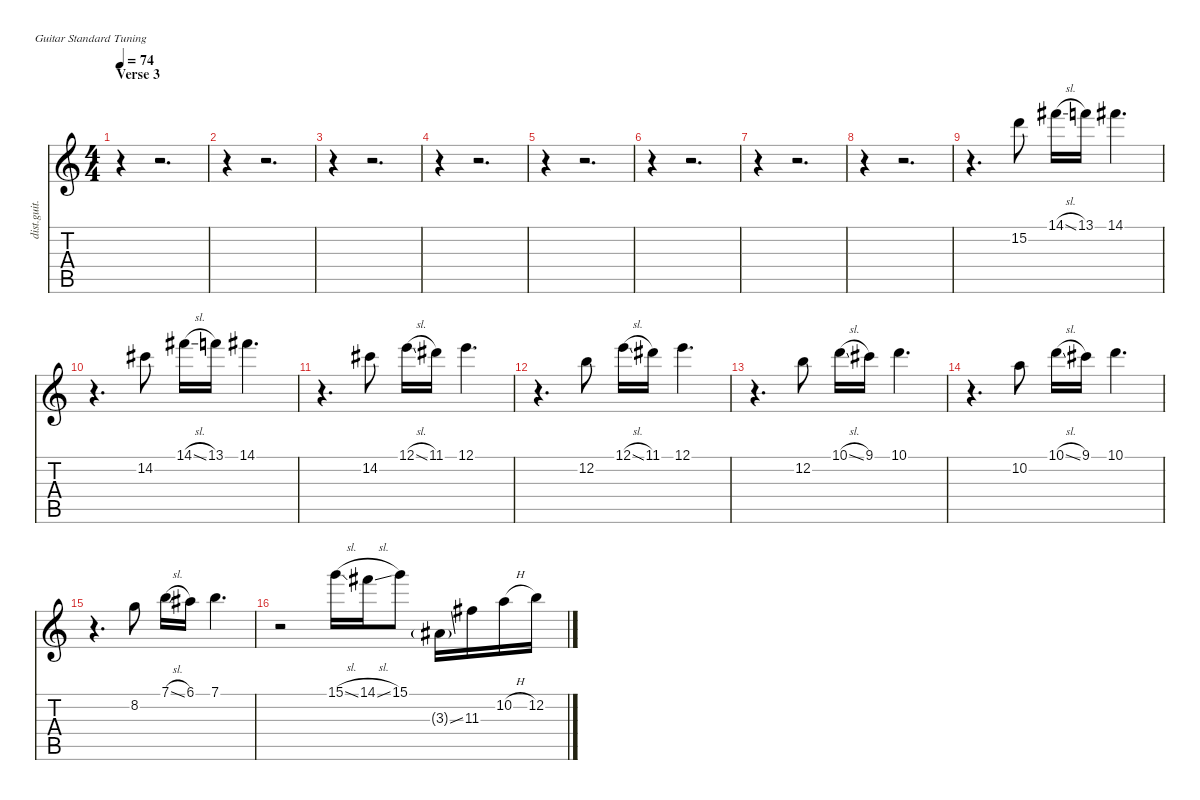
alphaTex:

\defaultSystemsLayout 4
\hideDynamics
\bracketExtendMode nobrackets
\otherSystemsTrackNameOrientation horizontal
\track ("Solo Guitar #1" "dist.guit.") {instrument distortionguitar}
\staff {score tabs}
\tuning (E4 B3 G3 D3 A2 E2)
\ts (4 4)
\section ("" "Verse 3")
\tempo 74
\clef g2
\ks c
r.4{dy f} r.2{d} |
r.4 r.2{d} |
r.4 r.2{d} |
r.4 r.2{d} |
r.4 r.2{d} |
r.4 r.2{d} |
r.4 r.2{d} |
r.4 r.2{d} |
r.4{d} 15.2.8 14.1{sl acc #}.16 13.1.16 14.1{acc #}.4{d} |
r.4{d} 14.2{acc #}.8 14.1{sl acc #}.16 13.1.16 14.1{acc #}.4{d} |
r.4{d} 14.2{acc #}.8 12.1{sl}.16 11.1{acc #}.16 12.1.4{d} |
r.4{d} 12.2.8 12.1{sl}.16 11.1{acc #}.16 12.1.4{d} |
r.4{d} 12.2.8 10.1{sl}.16 9.1{acc #}.16 10.1.4{d} |
r.4{d} 10.2.8 10.1{sl}.16 9.1{acc #}.16 10.1.4{d} |
r.4{d} 8.2.8 7.1{sl}.16 6.1{acc #}.16 7.1.4{d} |
r.2 15.1{sl}.16 14.1{sl acc #}.16 15.1.8 3.3{ss g acc #}.16{dy mf} 11.3{acc #}.16{dy f} 10.2{h}.16 12.2.16
